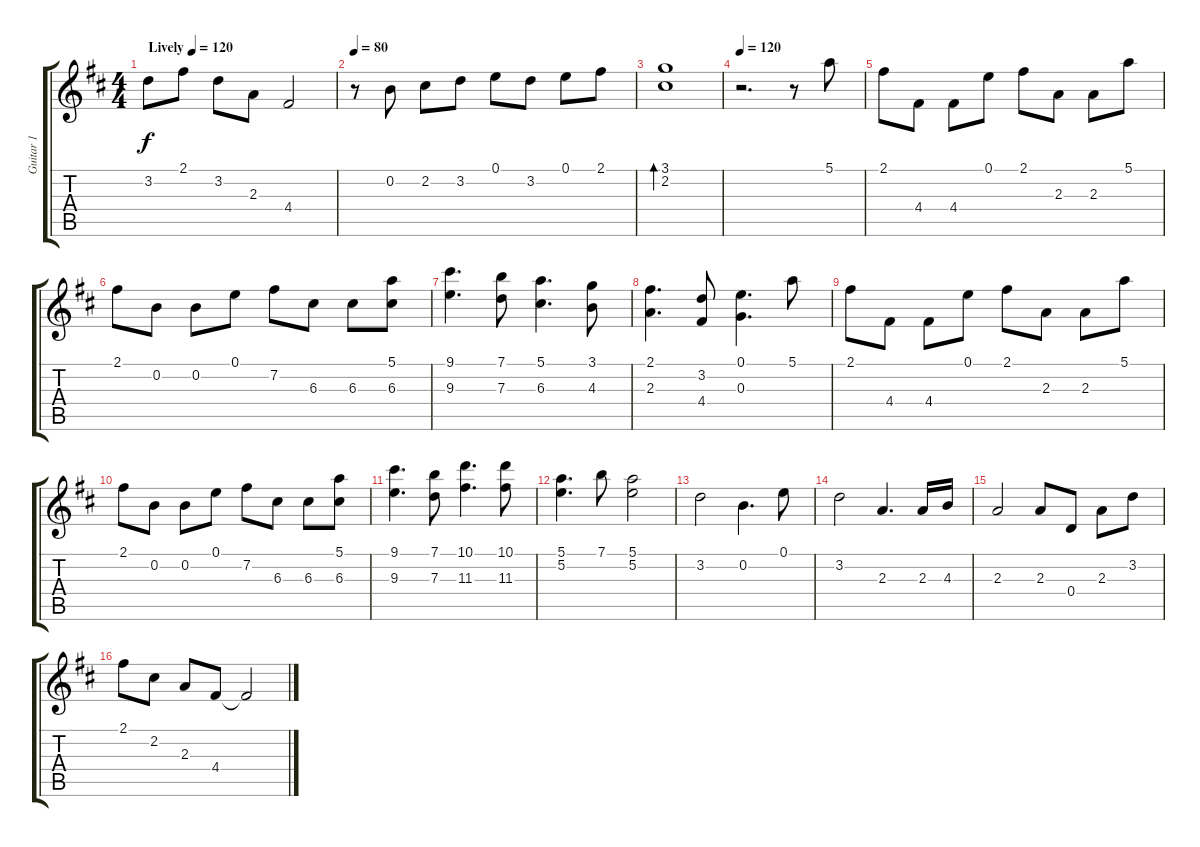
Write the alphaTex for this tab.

\track ("Guitar 1" "Guitar 1") {instrument acousticguitarsteel}
\staff {score tabs}
\tuning (E4 B3 G3 D3 A2 E2) {hide}
\ts (4 4)
\tempo (120 "Lively")
\clef g2
\ks d
3.2.8{dy f instrument acousticguitarsteel} 2.1.8 3.2.8 2.3.8 4.4.2 |
\tempo 80
r.8 0.2.8 2.2.8 3.2.8 0.1.8 3.2.8 0.1.8 2.1.8 |
(3.1 2.2).1{bd 240} |
\tempo 120
r.2{d} r.8 5.1.8 |
2.1.8 4.4.8 4.4.8 0.1.8 2.1.8 2.3.8 2.3.8 5.1.8 |
2.1.8 0.2.8 0.2.8 0.1.8 7.2.8 6.3.8 6.3.8 (5.1 6.3).8 |
(9.1 9.3).4{d} (7.1 7.3).8 (5.1 6.3).4{d} (3.1 4.3).8 |
(2.1 2.3).4{d} (3.2 4.4).8 (0.1 0.3).4{d} 5.1.8 |
2.1.8 4.4.8 4.4.8 0.1.8 2.1.8 2.3.8 2.3.8 5.1.8 |
2.1.8 0.2.8 0.2.8 0.1.8 7.2.8 6.3.8 6.3.8 (5.1 6.3).8 |
(9.1 9.3).4{d} (7.1 7.3).8 (10.1 11.3).4{d} (10.1 11.3).8 |
(5.1 5.2).4{d} 7.1.8 (5.1 5.2).2 |
3.2.2 0.2.4{d} 0.1.8 |
3.2.2 2.3.4{d} 2.3.16 4.3.16 |
2.3.2 2.3.8 0.4.8 2.3.8 3.2.8 |
2.1.8 2.2.8 2.3.8 4.4.8 4.4{t}.2
